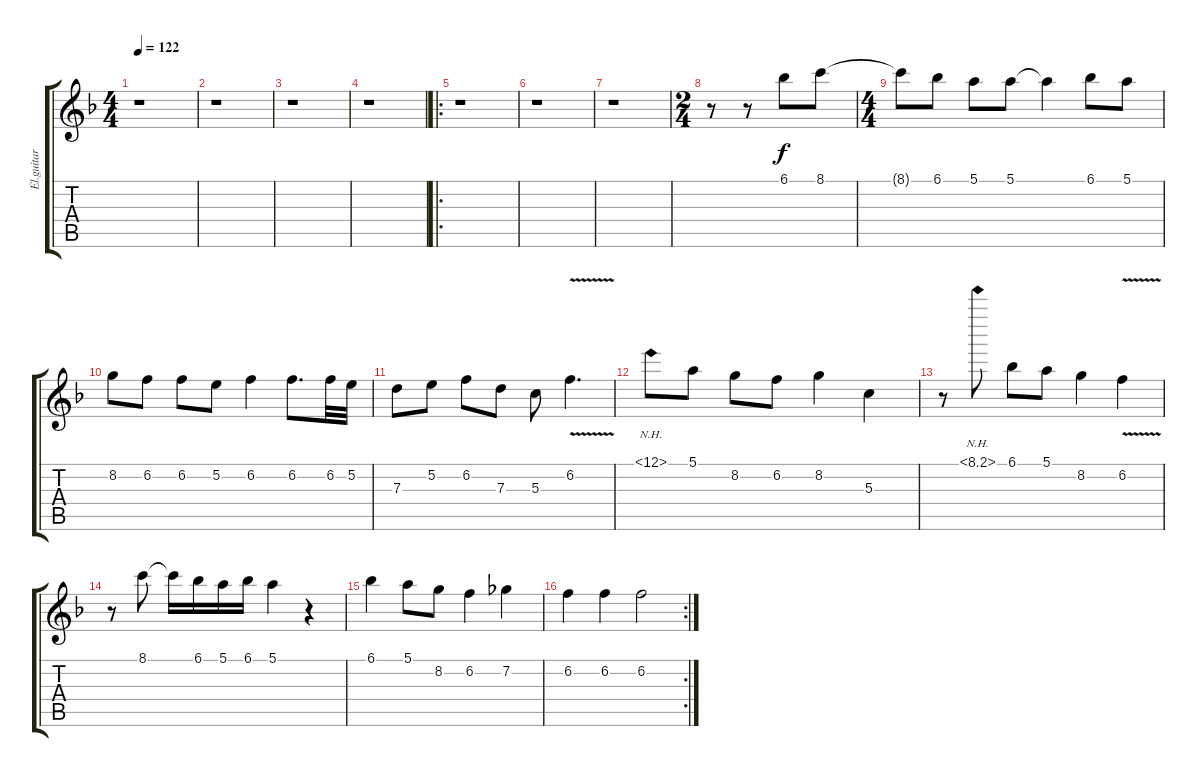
\track ("El.guitar" "El.guitar") {instrument overdrivenguitar}
\staff {score tabs}
\tuning (E4 B3 G3 D3 A2 E2) {hide}
\ts (4 4)
\tempo 122
\clef g2
\ks f
r.1{dy f instrument overdrivenguitar} |
r.1 |
r.1 |
r.1 |
\ro
r.1 |
r.1 |
r.1 |
\ts (2 4)
r.8 r.8 6.1.8 8.1.8 |
\ts (4 4)
8.1{t}.8 6.1.8 5.1.8 5.1.8 5.1{t}.4 6.1.8 5.1.8 |
8.2.8 6.2.8 6.2.8 5.2.8 6.2.4 6.2.8{d} 6.2.32 5.2.32 |
7.3.8 5.2.8 6.2.8 7.3.8 5.3.8 6.2{v}.4{d} |
6.1{nh}.8 5.1.8 8.2.8 6.2.8 8.2.4 5.3.4 |
r.8 8.1{nh}.8 6.1.8 5.1.8 8.2.4 6.2{v}.4 |
r.8 8.1.8 8.1{t}.16 6.1.16 5.1.16 6.1.16 5.1.4 r.4 |
6.1.4 5.1.8 8.2.8 6.2.4 7.2.4 |
\rc 2
6.2.4 6.2.4 6.2.2
